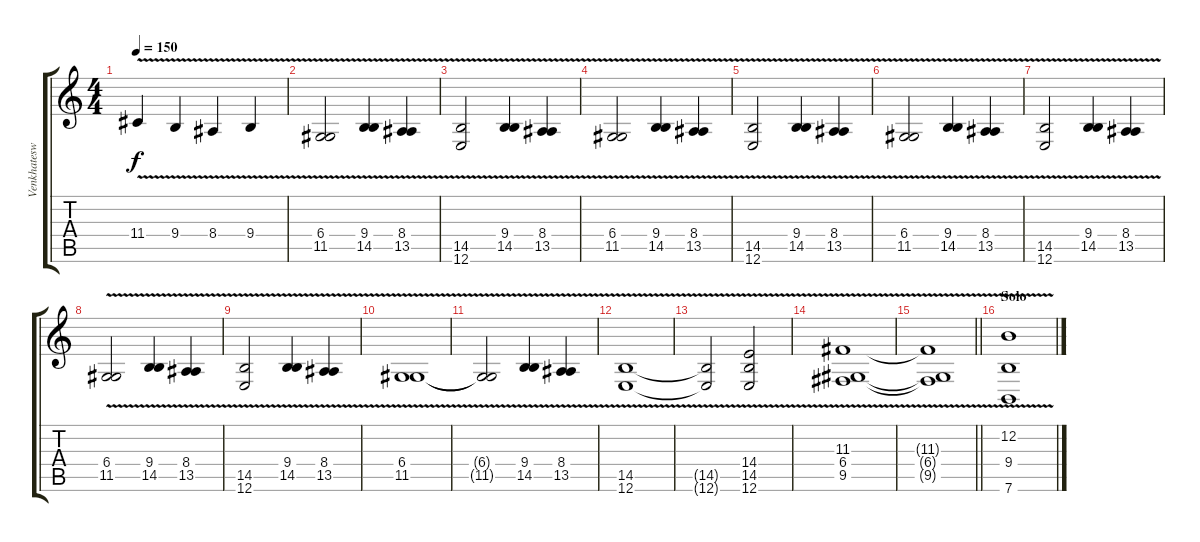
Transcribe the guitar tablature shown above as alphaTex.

\track ("Venkhateswehra" "Venkhatesw") {instrument stringensemble1}
\staff {score tabs}
\tuning (E4 B3 G3 D3 A2 E2) {hide}
\ts (4 4)
\tempo 150
\clef g2
\ks c
11.4{v}.4{dy f} 9.4{v}.4 8.4{v}.4 9.4{v}.4 |
(6.4 11.5{v}).2 (9.4 14.5{v}).4 (8.4 13.5{v}).4 |
(14.5 12.6{v}).2 (9.4 14.5{v}).4 (8.4 13.5{v}).4 |
(6.4 11.5{v}).2 (9.4 14.5{v}).4 (8.4 13.5{v}).4 |
(14.5 12.6{v}).2 (9.4 14.5{v}).4 (8.4 13.5{v}).4 |
(6.4 11.5{v}).2 (9.4 14.5{v}).4 (8.4 13.5{v}).4 |
(14.5 12.6{v}).2 (9.4 14.5{v}).4 (8.4 13.5{v}).4 |
(6.4 11.5{v}).2 (9.4 14.5{v}).4 (8.4 13.5{v}).4 |
(14.5 12.6{v}).2 (9.4 14.5{v}).4 (8.4 13.5{v}).4 |
(6.4 11.5{v}).1 |
(6.4{t} 11.5{t}).2 (9.4 14.5{v}).4 (8.4 13.5{v}).4 |
(14.5 12.6{v}).1 |
(14.5{t} 12.6{t}).2 (14.4 14.5 12.6{v}).2 |
(11.3{v} 6.4{v} 9.5{v}).1 |
\barLineRight lightlight
(11.3{t} 6.4{t} 9.5{t}).1 |
\section ("" "Solo")
(12.2{v} 9.4{v} 7.6{v}).1
